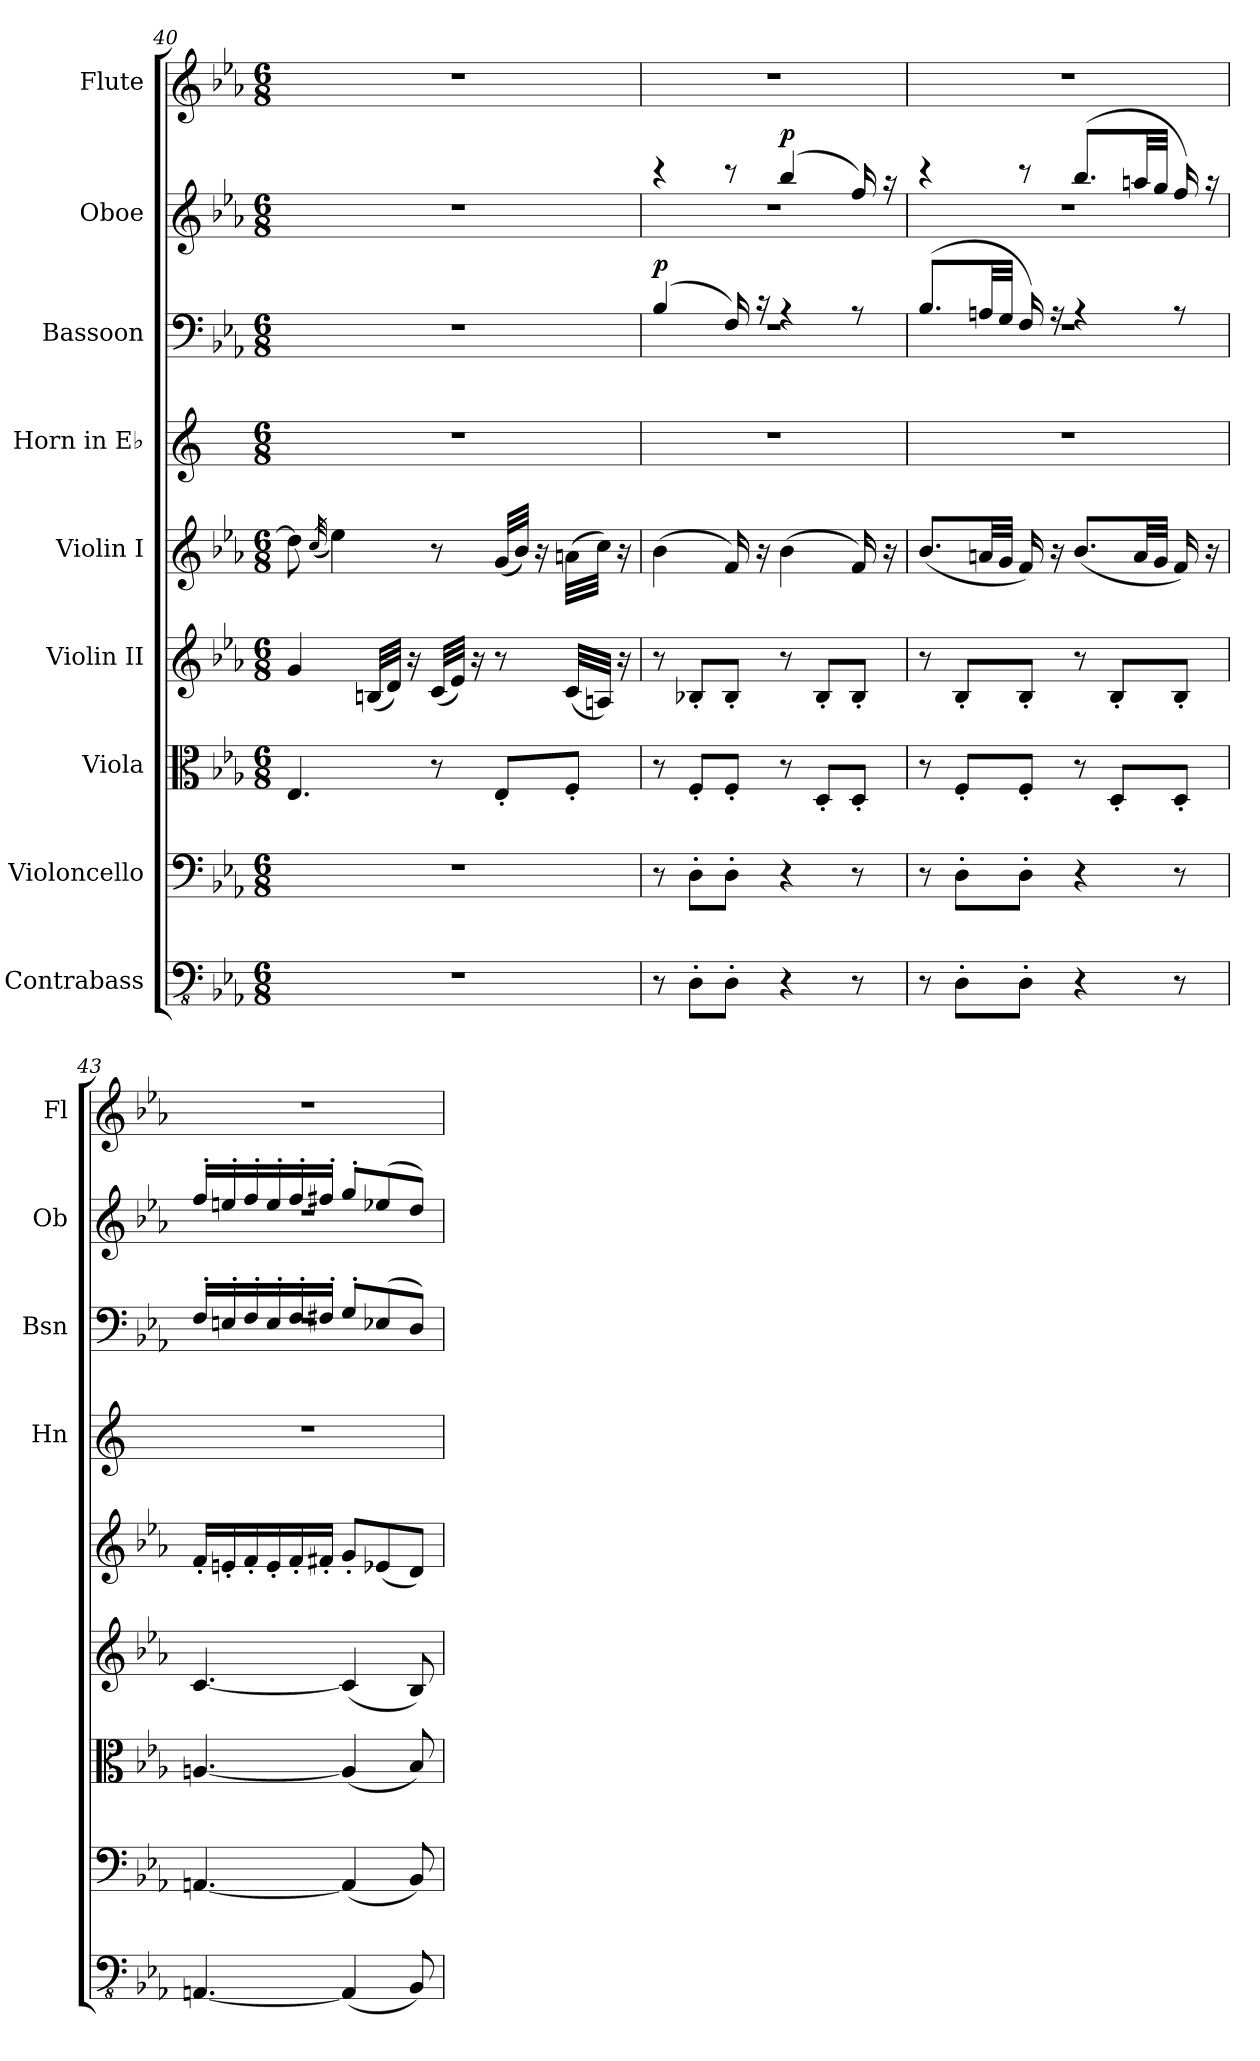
**kern	**kern	**kern	**kern	**kern	**kern	**kern	**dynam	**kern	**dynam	**kern
*part9	*part8	*part7	*part6	*part5	*part4	*part3	*part3	*part2	*part2	*part1
*staff9	*staff8	*staff7	*staff6	*staff5	*staff4	*staff3	*staff3	*staff2	*staff2	*staff1
*I"Contrabass	*I"Violoncello	*I"Viola	*I"Violin II	*I"Violin I	*I"Horn in E♭	*I"Bassoon	*	*I"Oboe	*	*I"Flute
*	*	*	*	*	*I'Hn	*I'Bsn	*	*I'Ob	*	*I'Fl
*clefFv4	*clefF4	*clefC3	*clefG2	*clefG2	*clefG2	*clefF4	*	*clefG2	*	*clefG2
*	*	*	*	*	*ITrd5c9	*	*	*	*	*
*k[b-e-a-]	*k[b-e-a-]	*k[b-e-a-]	*k[b-e-a-]	*k[b-e-a-]	*k[b-e-a-]	*k[b-e-a-]	*	*k[b-e-a-]	*	*k[b-e-a-]
*M6/8	*M6/8	*M6/8	*M6/8	*M6/8	*M6/8	*M6/8	*	*M6/8	*	*M6/8
=40	=40	=40	=40	=40	=40	=40	=40	=40	=40	=40
2.r	2.r	4.E-/	4g/	8dd\]	2.r	2.r	.	2.r	.	2.r
.	.	.	.	(<32qcc/	.	.	.	.	.	.
.	.	.	.	4ee-\)	.	.	.	.	.	.
.	.	.	(<32Bn/LLL	.	.	.	.	.	.	.
.	.	.	32d/JJJ)	.	.	.	.	.	.	.
.	.	.	16r	.	.	.	.	.	.	.
.	.	8r	(<32c/LLL	8r	.	.	.	.	.	.
.	.	.	32e-/JJJ)	.	.	.	.	.	.	.
.	.	.	16r	.	.	.	.	.	.	.
.	.	8E-'/L	8r	(<32g/LLL	.	.	.	.	.	.
.	.	.	.	32b-/JJJ)	.	.	.	.	.	.
.	.	.	.	16r	.	.	.	.	.	.
.	.	8F'/J	(<32c/LLL	(>32an\LLL	.	.	.	.	.	.
.	.	.	32An/JJJ)	32cc\JJJ)	.	.	.	.	.	.
.	.	.	16r	16r	.	.	.	.	.	.
=41	=41	=41	=41	=41	=41	=41	=41	=41	=41	=41
*	*	*	*	*	*	*^	*	*^	*	*
!	!	!	!	!	!	!	!	!LO:DY:a	!	!	!	!
8r	8r	8r	8r	(>4b-\	2.r	(>4B-/	2.rF	p	4r	2.rdd	.	2.r
8DD'\L	8D'\L	8F'/L	8B-X'/L	.	.	.	.	.	.	.	.	.
8DD'\J	8D'\J	8F'/J	8B-'/J	16f/)	.	16F/)	.	.	8r	.	.	.
.	.	.	.	16r	.	16r	.	.	.	.	.	.
!	!	!	!	!	!	!	!	!	!	!	!LO:DY:a	!
4r	4r	8r	8r	(>4b-\	.	4r	.	.	(>4bb-/	.	p	.
.	.	8D'/L	8B-'/L	.	.	.	.	.	.	.	.	.
8r	8r	8D'/J	8B-'/J	16f/)	.	8r	.	.	16ff/)	.	.	.
.	.	.	.	16r	.	.	.	.	16r	.	.	.
=42	=42	=42	=42	=42	=42	=42	=42	=42	=42	=42	=42	=42
8r	8r	8r	8r	(<8.b-/L	2.r	(>8.B-/L	2.rF	.	4r	2.rdd	.	2.r
8DD'\L	8D'\L	8F'/L	8B-'/L	.	.	.	.	.	.	.	.	.
.	.	.	.	32an/LL	.	32An/LL	.	.	.	.	.	.
.	.	.	.	32g/JJJ	.	32G/JJJ	.	.	.	.	.	.
8DD'\J	8D'\J	8F'/J	8B-'/J	16f/)	.	16F/)	.	.	8r	.	.	.
.	.	.	.	16r	.	16r	.	.	.	.	.	.
4r	4r	8r	8r	(<8.b-/L	.	4r	.	.	(>8.bb-/L	.	.	.
.	.	8D'/L	8B-'/L	.	.	.	.	.	.	.	.	.
.	.	.	.	32a/LL	.	.	.	.	32aan/LL	.	.	.
.	.	.	.	32g/JJJ	.	.	.	.	32gg/JJJ	.	.	.
8r	8r	8D'/J	8B-'/J	16f/)	.	8r	.	.	16ff/)	.	.	.
.	.	.	.	16r	.	.	.	.	16r	.	.	.
=43	=43	=43	=43	=43	=43	=43	=43	=43	=43	=43	=43	=43
[4.AAAn/	[4.AAn/	[4.An/	[4.c/	16f'/LL	2.r	16F'/LL	2.rF	.	16ff'/LL	2.rdd	.	2.r
.	.	.	.	16en'/	.	16En'/	.	.	16een'/	.	.	.
.	.	.	.	16f'/	.	16F'/	.	.	16ff'/	.	.	.
.	.	.	.	16e'/	.	16E'/	.	.	16ee'/	.	.	.
.	.	.	.	16f'/	.	16F'/	.	.	16ff'/	.	.	.
.	.	.	.	16f#X'/JJ	.	16F#X'/JJ	.	.	16ff#X'/JJ	.	.	.
(<4AAA/]	(<4AA/]	(<4A/]	(<4c/]	8g'/L	.	8G'/L	.	.	8gg'/L	.	.	.
.	.	.	.	(<8e-X/	.	(>8E-X/	.	.	(>8ee-X/	.	.	.
8BBB-/)	8BB-/)	8B-/)	8B-/)	8d/J)	.	8D/J)	.	.	8dd/J)	.	.	.
*	*	*	*	*	*	*v	*v	*	*	*	*	*
*	*	*	*	*	*	*	*	*v	*v	*	*
=	=	=	=	=	=	=	=	=	=	=
*-	*-	*-	*-	*-	*-	*-	*-	*-	*-	*-
